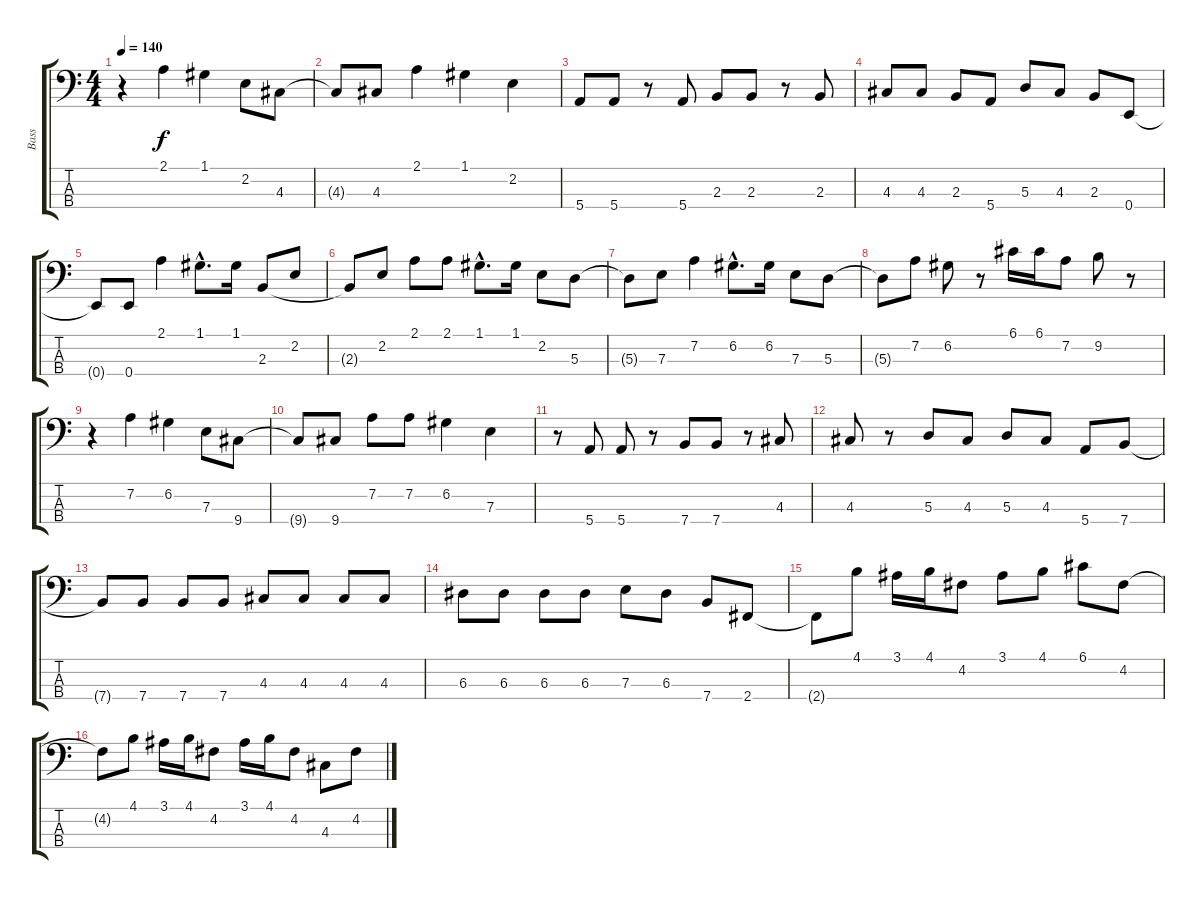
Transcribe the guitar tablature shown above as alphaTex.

\track ("Bass" "Bass") {instrument electricbasspick}
\staff {score tabs}
\tuning (G2 D2 A1 E1) {hide}
\ts (4 4)
\tempo 140
\clef f4
\ks c
r.4{dy f} 2.1.4 1.1.4 2.2.8 4.3.8 |
4.3{t}.8 4.3.8 2.1.4 1.1.4 2.2.4 |
5.4.8 5.4.8 r.8 5.4.8 2.3.8 2.3.8 r.8 2.3.8 |
4.3.8 4.3.8 2.3.8 5.4.8 5.3.8 4.3.8 2.3.8 0.4.8 |
0.4{t}.8 0.4.8 2.1.4 1.1{hac}.8{d} 1.1.16 2.3.8 2.2.8 |
2.3{t}.8 2.2.8 2.1.8 2.1.8 1.1{hac}.8{d} 1.1.16 2.2.8 5.3.8 |
5.3{t}.8 7.3.8 7.2.4 6.2{hac}.8{d} 6.2.16 7.3.8 5.3.8 |
5.3{t}.8 7.2.8 6.2.8 r.8 6.1.16 6.1.16 7.2.8 9.2.8 r.8 |
r.4 7.2.4 6.2.4 7.3.8 9.4.8 |
9.4{t}.8 9.4.8 7.2.8 7.2.8 6.2.4 7.3.4 |
r.8 5.4.8 5.4.8 r.8 7.4.8 7.4.8 r.8 4.3.8 |
4.3.8 r.8 5.3.8 4.3.8 5.3.8 4.3.8 5.4.8 7.4.8 |
7.4{t}.8 7.4.8 7.4.8 7.4.8 4.3.8 4.3.8 4.3.8 4.3.8 |
6.3.8 6.3.8 6.3.8 6.3.8 7.3.8 6.3.8 7.4.8 2.4.8 |
2.4{t}.8 4.1.8 3.1.16 4.1.16 4.2.8 3.1.8 4.1.8 6.1.8 4.2.8 |
4.2{t}.8 4.1.8 3.1.16 4.1.16 4.2.8 3.1.16 4.1.16 4.2.8 4.3.8 4.2.8
